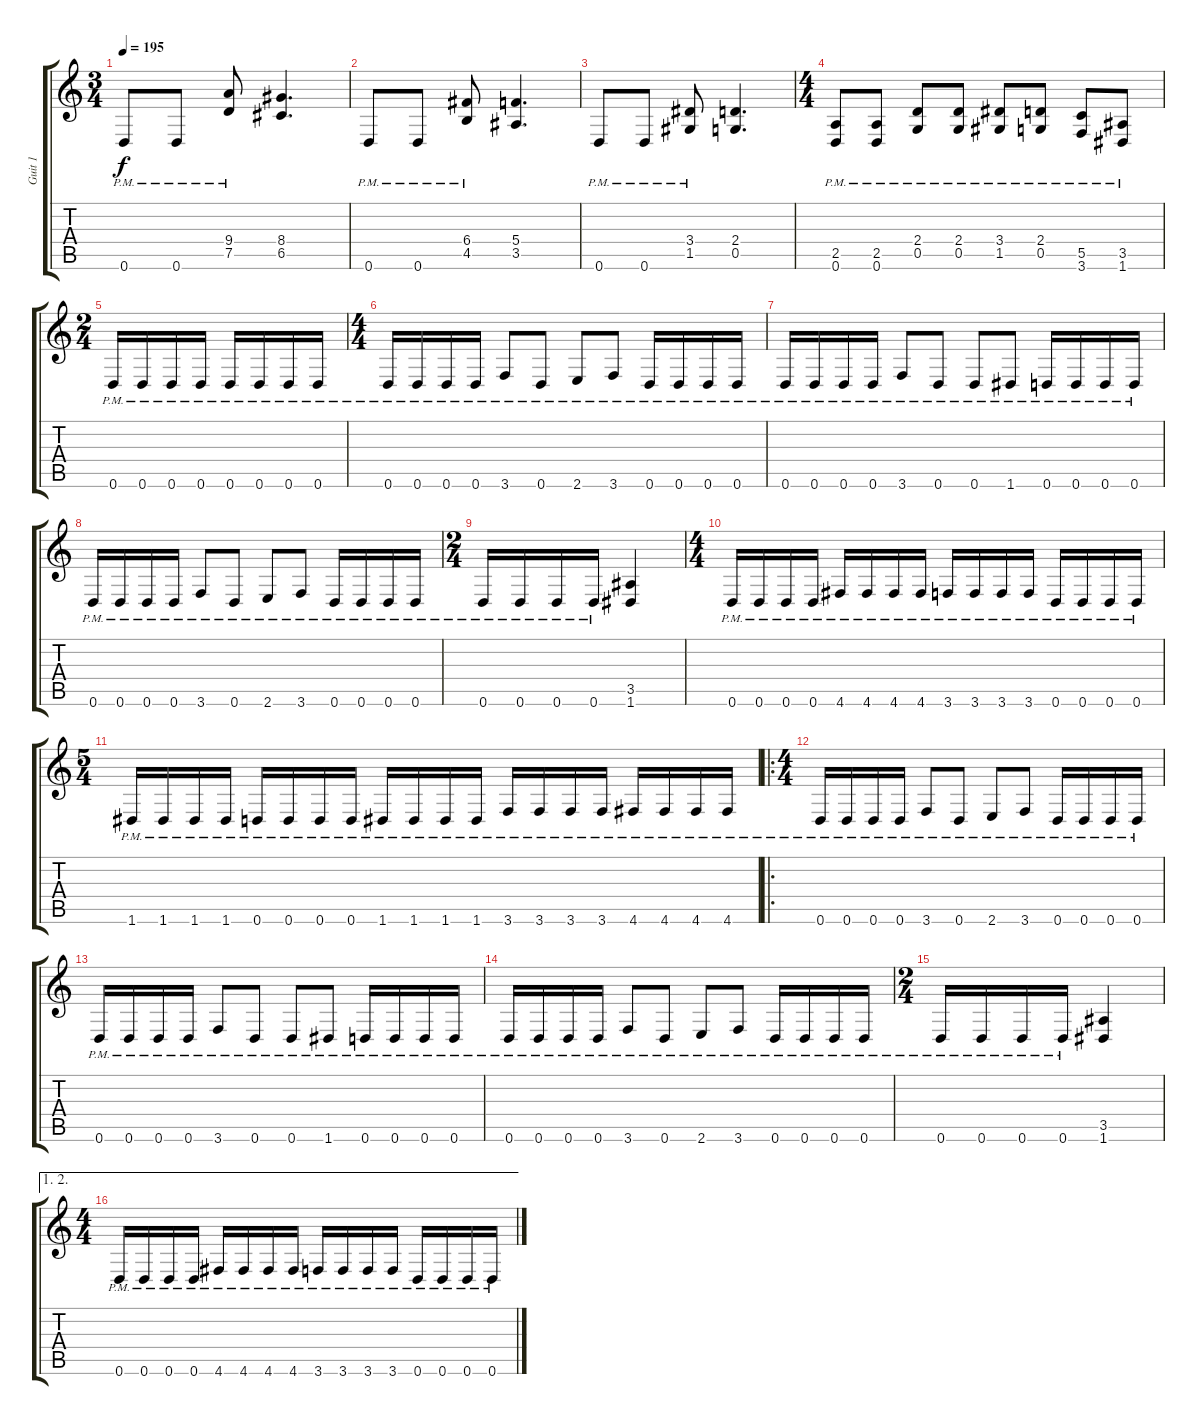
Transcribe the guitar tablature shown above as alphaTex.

\track ("Guit 1" "Guit 1") {instrument distortionguitar}
\staff {score tabs}
\tuning (D4 A3 F3 C3 G2 D2) {hide}
\ts (3 4)
\tempo 195
\clef g2
\ks c
0.6{pm}.8{dy f} 0.6{pm}.8 (9.4{pm} 7.5{pm}).8 (8.4 6.5).4{d} |
0.6{pm}.8 0.6{pm}.8 (6.4{pm} 4.5{pm}).8 (5.4 3.5).4{d} |
0.6{pm}.8 0.6{pm}.8 (3.4{pm} 1.5{pm}).8 (2.4 0.5).4{d} |
\ts (4 4)
(2.5{pm} 0.6{pm}).8 (2.5{pm} 0.6{pm}).8 (2.4{pm} 0.5{pm}).8 (2.4{pm} 0.5{pm}).8 (3.4{pm} 1.5{pm}).8 (2.4{pm} 0.5{pm}).8 (5.5{pm} 3.6{pm}).8 (3.5{pm} 1.6{pm}).8 |
\ts (2 4)
0.6{pm}.16{balance 0} 0.6{pm}.16 0.6{pm}.16 0.6{pm}.16 0.6{pm}.16 0.6{pm}.16 0.6{pm}.16 0.6{pm}.16 |
\ts (4 4)
0.6{pm}.16 0.6{pm}.16 0.6{pm}.16 0.6{pm}.16 3.6{pm}.8 0.6{pm}.8 2.6{pm}.8 3.6{pm}.8 0.6{pm}.16 0.6{pm}.16 0.6{pm}.16 0.6{pm}.16 |
0.6{pm}.16{volume 10} 0.6{pm}.16 0.6{pm}.16 0.6{pm}.16 3.6{pm}.8 0.6{pm}.8 0.6{pm}.8 1.6{pm}.8 0.6{pm}.16 0.6{pm}.16 0.6{pm}.16 0.6{pm}.16 |
0.6{pm}.16 0.6{pm}.16 0.6{pm}.16 0.6{pm}.16 3.6{pm}.8 0.6{pm}.8 2.6{pm}.8 3.6{pm}.8 0.6{pm}.16 0.6{pm}.16 0.6{pm}.16 0.6{pm}.16 |
\ts (2 4)
0.6{pm}.16 0.6{pm}.16 0.6{pm}.16 0.6{pm}.16 (3.5 1.6).4 |
\ts (4 4)
0.6{pm}.16 0.6{pm}.16 0.6{pm}.16 0.6{pm}.16 4.6{pm}.16 4.6{pm}.16 4.6{pm}.16 4.6{pm}.16 3.6{pm}.16 3.6{pm}.16 3.6{pm}.16 3.6{pm}.16 0.6{pm}.16 0.6{pm}.16 0.6{pm}.16 0.6{pm}.16 |
\ts (5 4)
1.6{pm}.16 1.6{pm}.16 1.6{pm}.16 1.6{pm}.16 0.6{pm}.16 0.6{pm}.16 0.6{pm}.16 0.6{pm}.16 1.6{pm}.16 1.6{pm}.16 1.6{pm}.16 1.6{pm}.16 3.6{pm}.16 3.6{pm}.16 3.6{pm}.16 3.6{pm}.16 4.6{pm}.16 4.6{pm}.16 4.6{pm}.16 4.6{pm}.16 |
\ro
\ts (4 4)
0.6{pm}.16 0.6{pm}.16 0.6{pm}.16 0.6{pm}.16 3.6{pm}.8 0.6{pm}.8 2.6{pm}.8 3.6{pm}.8 0.6{pm}.16 0.6{pm}.16 0.6{pm}.16 0.6{pm}.16 |
0.6{pm}.16 0.6{pm}.16 0.6{pm}.16 0.6{pm}.16 3.6{pm}.8 0.6{pm}.8 0.6{pm}.8 1.6{pm}.8 0.6{pm}.16 0.6{pm}.16 0.6{pm}.16 0.6{pm}.16 |
0.6{pm}.16 0.6{pm}.16 0.6{pm}.16 0.6{pm}.16 3.6{pm}.8 0.6{pm}.8 2.6{pm}.8 3.6{pm}.8 0.6{pm}.16 0.6{pm}.16 0.6{pm}.16 0.6{pm}.16 |
\ts (2 4)
0.6{pm}.16 0.6{pm}.16 0.6{pm}.16 0.6{pm}.16 (3.5 1.6).4 |
\ae (1 2)
\ts (4 4)
0.6{pm}.16 0.6{pm}.16 0.6{pm}.16 0.6{pm}.16 4.6{pm}.16 4.6{pm}.16 4.6{pm}.16 4.6{pm}.16 3.6{pm}.16 3.6{pm}.16 3.6{pm}.16 3.6{pm}.16 0.6{pm}.16 0.6{pm}.16 0.6{pm}.16 0.6{pm}.16
